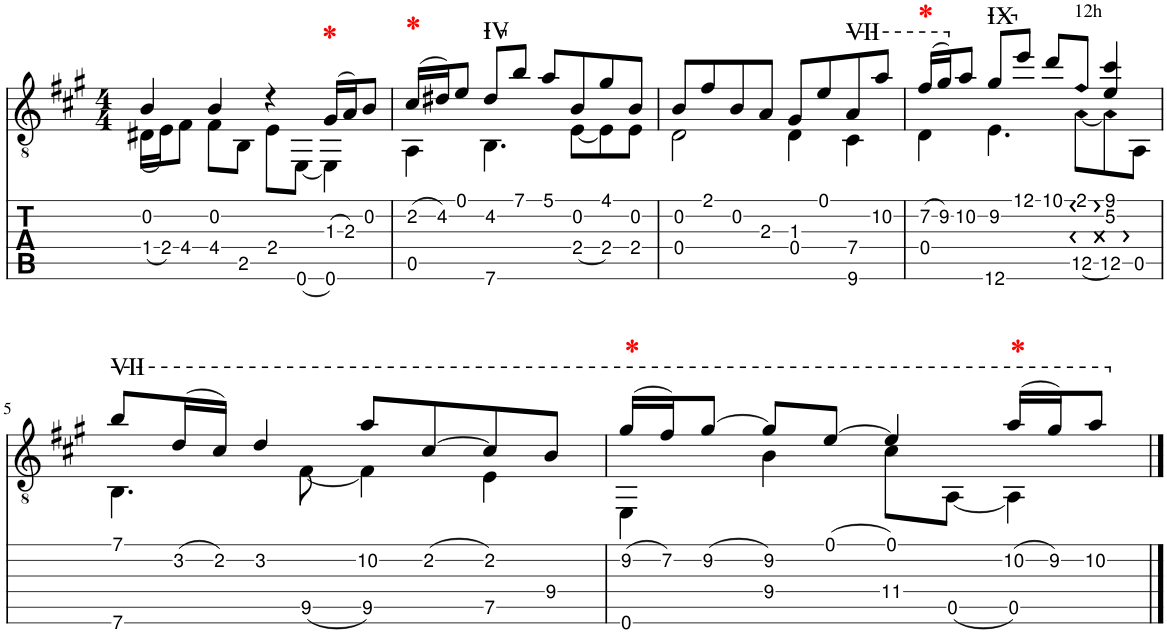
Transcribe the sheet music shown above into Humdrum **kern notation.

**kern	**kern
*part1	*part1
*staff2	*staff1
*I"Classical Guitar	*
*I'Guit.	*
*stria6	*
*	*clefGv2
*k[f#c#g#]	*k[f#c#g#]
*M4/4	*M4/4
=1	=1
*^	*^
4B	16D#LL	4B/	(16D#X\LL
.	16EJ	.	16E\J)
.	8F#J	.	8F#\J
4B	8F#L	4B/	8F#\L
.	8BBJ	.	8BB\J
4r	8EL	4r	8E\L
.	[8EEJ	.	[8EE\J
!	!	!LO:TX:a:B:color=#FF0000:t=*	!
16G#LL	4EE]	(16G#/LL	4EE\]
16AJ	.	16A/J)	.
8BJ	.	8B/J	.
=2	=2	=2	=2
!	!	!LO:TX:a:B:color=#FF0000:t=*	!
16c#LL	4AA	(16c#/LL	4AA\
16d#J	.	16d#X/J)	.
8eJ	.	8e/J	.
!	!	!LO:TX:a:t=IV	!
8d#L	4.BB	8d#/L	4.BB\
8bJ	.	8b/J	.
8aL	.	8a/L	.
8BJ	[8E	8B/	[8E\L
8g#L	8EL]	8g#/	8E\]
8BJ	8EJ	8B/J	8E\J
=3	=3	=3	=3
8BL	2D	8B/L	2D\
8f#J	.	8f#/	.
8BL	.	8B/	.
8AJ	.	8A/J	.
8G#L	4D	8G#/L	4D\
8eJ	.	8e/	.
!	!	!LO:TX:a:t=VII	!
8AL	4C#	8A/	4C#\
8aJ	.	8a/J	.
=4	=4	=4	=4
!	!	!LO:TX:a:B:color=#FF0000:t=*	!
16f#LL	4D	(16f#/LL	4D\
16g#J	.	16g#/J)	.
8aJ	.	8a/J	.
!	!	!LO:TX:a:t=IX	!
8g#L	4.E	8g#/L	4.E\
8eeJ	.	8ee/J	.
8ddL	.	8dd/L	.
!	!	!LO:TX:a:t=12h	!
!LO:TX:a:t=‹  ›	!	!	!
!LO:TX:a:t=‹  ›	!	!	!
8f#J	[8A	8f#/J	[8A\L
!LO:TX:a:t=‹  ›	!	!	!
4e 4cc#	8AL]	4e/ 4cc#/	8A\]
.	8AAJ	.	8AA\J
!!LO:LB:g=z	!!
=5	=5	=5	=5
!	!	!LO:TX:a:t=VII	!
8bL	4.BB	8b/L	4.BB\
16dL	.	(16d/L	.
16c#JJ	.	16c#/JJ)	.
4d	.	4d/	.
.	[8F#	.	[8F#\
8aL	4F#]	8a/L	4F#\]
[8c#J	.	[8c#/	.
8c#L]	4E	8c#/]	4E\
8BJ	.	8B/J	.
=6	=6	=6	=6
!	!	!LO:TX:a:B:color=#FF0000:t=*	!
16g#LL	4EE	(16g#/LL	4EE\
16f#J	.	16f#/J)	.
[8g#J	.	[8g#/J	.
8g#L]	4B	8g#/L]	4B\
[8eJ	.	[8e/J	.
4e]	8c#L	4e/]	8c#\L
.	[8AAJ	.	[8AA\J
!	!	!LO:TX:a:B:color=#FF0000:t=*	!
16aLL	4AA]	(16a/LL	4AA\]
16g#J	.	16g#/J)	.
8aJ	.	8a/J	.
*v	*v	*	*
*	*v	*v
==	==
*-	*-
